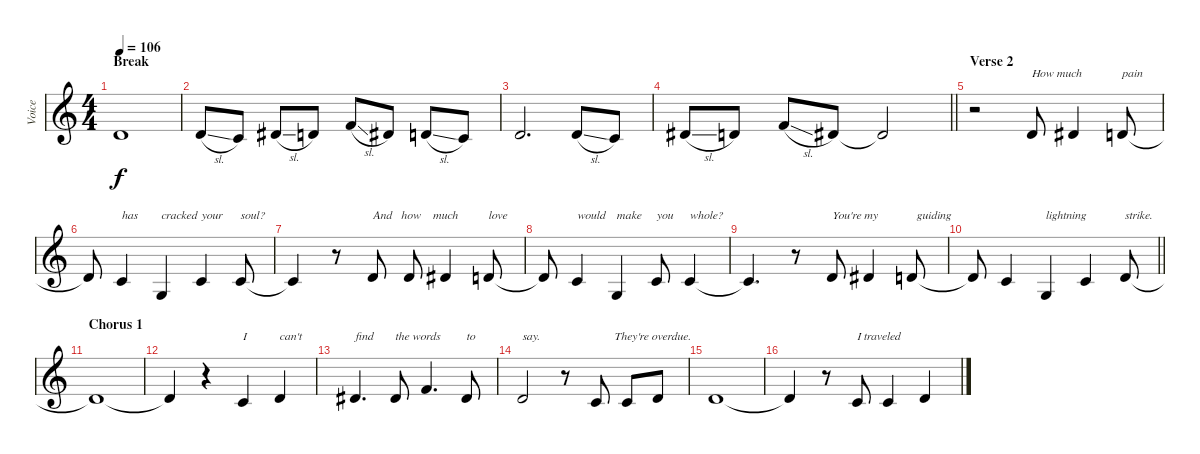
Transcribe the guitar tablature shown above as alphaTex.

\track ("Voice" "Voice") {instrument altosax}
\staff {score}
\tuning (E4 B3 G3 D3 A2 E2) {hide}
\ts (4 4)
\section ("" "Break")
\tempo 106
\clef g2
\ks c
3.2{t}.1{dy f} |
3.2{sl}.8 1.2.8 4.2{sl}.8 3.2.8 6.2{sl}.8 4.2.8 3.2{sl}.8 1.2.8 |
3.2.2{d} 3.2{sl}.8 1.2.8 |
\barLineRight lightlight
4.2{sl}.8 3.2.8 6.2{sl}.8 4.2.8 4.2{t}.2 |
\section ("" "Verse 2")
r.2 3.2.8{txt "How much"} 4.2.4 3.2.8{txt "pain"} |
3.2{t}.8 1.2.4{txt "has"} 0.3.4{txt "cracked"} 1.2.4{txt "your"} 1.2.8{txt "soul?"} |
1.2{t}.4 r.8 3.2.8{txt "And   how    much"} 3.2.8 4.2.4 3.2.8{txt "love"} |
3.2{t}.8 1.2.4{txt "would"} 0.3.4{txt "make"} 1.2.8{txt "you"} 1.2.4{txt "whole?"} |
1.2{t}.4{d} r.8 3.2.8{txt "You're my             guiding"} 4.2.4 3.2.8 |
\barLineRight lightlight
3.2{t}.8 1.2.4 0.3.4{txt "lightning"} 1.2.4 3.2.8{txt "strike."} |
\section ("" "Chorus 1")
3.2{t}.1 |
3.2{t}.4 r.4 1.2.4{txt "I"} 3.2.4{txt "can't"} |
4.2.4{d txt "find"} 4.2.8{txt "the words"} 6.2.4{d} 4.2.8{txt "to"} |
3.2.2{txt "say."} r.8 1.2.8{txt "      They're overdue."} 1.2.8 3.2.8 |
3.2.1 |
3.2{t}.4 r.8 1.2.8{txt "I traveled"} 1.2.4 3.2.4
